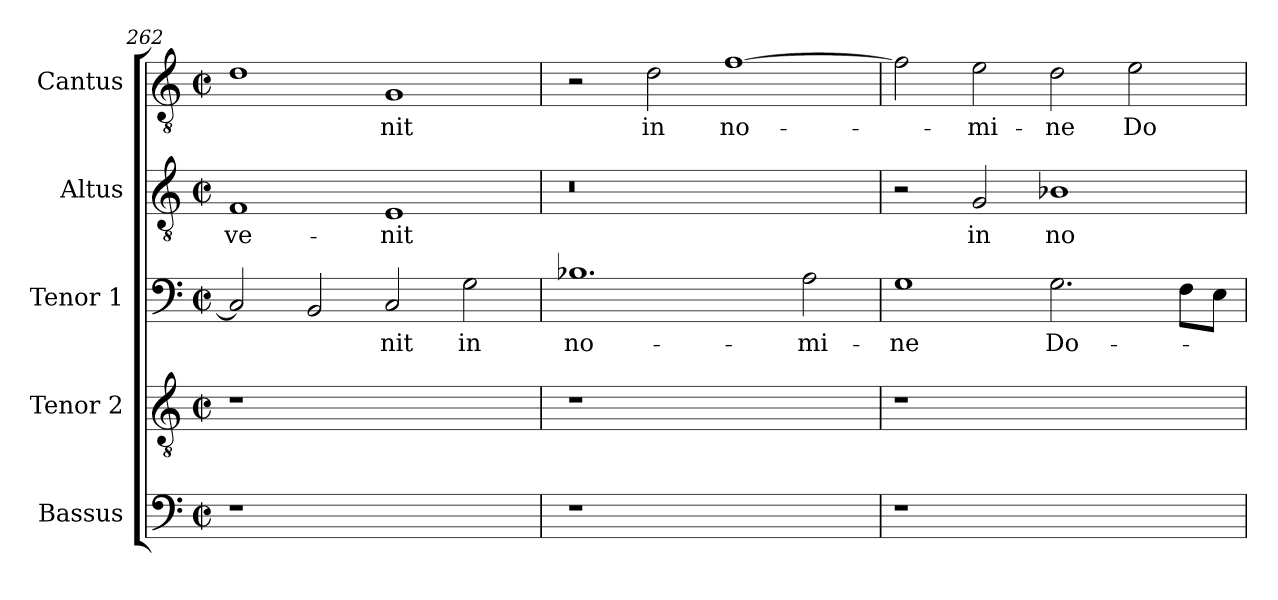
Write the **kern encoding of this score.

**kern	**kern	**kern	**text	**kern	**text	**kern	**text
*part5	*part4	*part3	*part3	*part2	*part2	*part1	*part1
*staff5	*staff4	*staff3	*staff3	*staff2	*staff2	*staff1	*staff1
*I"Bassus	*I"Tenor 2	*I"Tenor 1	*	*I"Altus	*	*I"Cantus	*
*clefF4	*clefGv2	*clefF4	*	*clefGv2	*	*clefGv2	*
*k[]	*k[]	*k[]	*	*k[]	*	*k[]	*
*C:	*C:	*C:	*	*C:	*	*C:	*
*M2/2	*M2/2	*M2/2	*	*M2/2	*	*M2/2	*
*met(c|)	*met(c|)	*met(c|)	*	*met(c|)	*	*met(c|)	*
=262	=262	=262	=262	=262	=262	=262	=262
!	!	!	!	!	!LO:LY:b:cj	!	!
1r	1r	2C/]	.	1F	ve-	1d	.
.	.	2BB/	.	.	.	.	.
!	!	!	!LO:LY:b:cj	!	!LO:LY:b:cj	!	!LO:LY:b:cj
1ryy	1ryy	2C/	-nit	1E	-nit	1G	nit
!	!	!	!LO:LY:b:cj	!	!	!	!
.	.	2G\	in	.	.	.	.
=263	=263	=263	=263	=263	=263	=263	=263
!	!	!	!LO:LY:b:cj	!	!	!	!
1r	1r	1.B-X	no-	0r	.	2r	.
!	!	!	!	!	!	!	!LO:LY:b:cj
.	.	.	.	.	.	2d\	in
!	!	!	!	!	!	!	!LO:LY:b:cj
1ryy	1ryy	.	.	.	.	[>1f	no-
!	!	!	!LO:LY:b:cj	!	!	!	!
.	.	2A\	-mi-	.	.	.	.
=264	=264	=264	=264	=264	=264	=264	=264
!	!	!	!LO:LY:b:cj	!	!	!	!
1r	1r	1G	-ne	2r	.	2f\]	.
!	!	!	!	!	!LO:LY:b:cj	!	!LO:LY:b:cj
.	.	.	.	2G/	in	2e\	-mi-
!	!	!	!LO:LY:b:cj	!	!LO:LY:b:cj	!	!LO:LY:b:cj
1ryy	1ryy	2.G\	Do-	1B-X	no-	2d\	-ne
!	!	!	!	!	!	!	!LO:LY:b:cj
.	.	.	.	.	.	2e\	Do-
.	.	8F\L	.	.	.	.	.
.	.	8E\J	.	.	.	.	.
=	=	=	=	=	=	=	=
*-	*-	*-	*-	*-	*-	*-	*-
